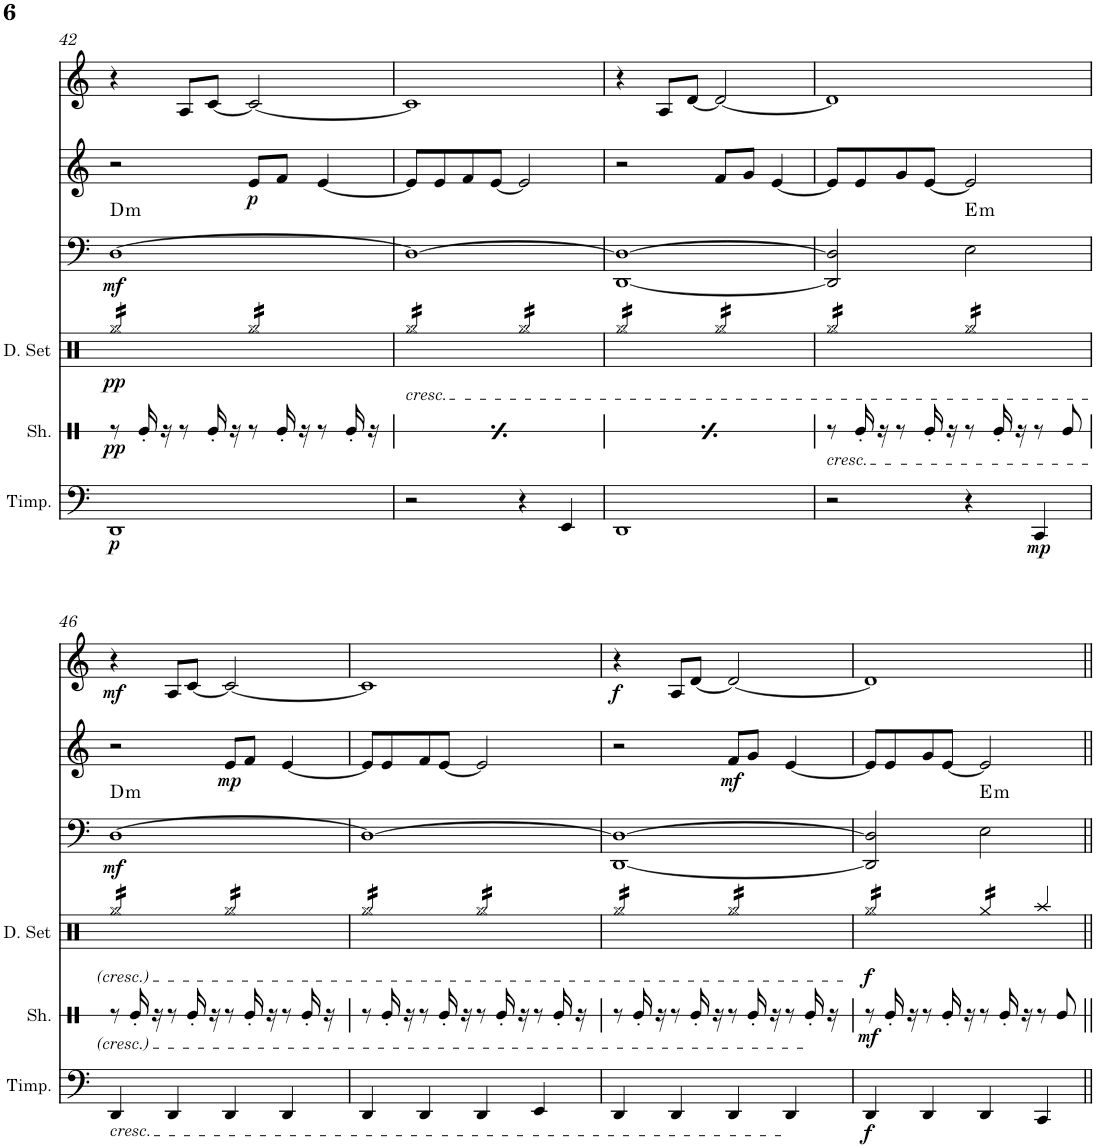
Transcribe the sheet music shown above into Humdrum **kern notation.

**kern	**dynam	**kern	**dynam	**kern	**dynam	**kern	**dynam	**harte	**kern	**dynam	**kern	**dynam
*part6	*part6	*part5	*part5	*part4	*part4	*part3	*part3	*part3	*part2	*part2	*part1	*part1
*staff6	*staff6	*staff5	*staff5	*staff4	*staff4	*staff3	*staff3	*	*staff2	*staff2	*staff1	*staff1
*I"Timpani	*	*I"Shaker	*	*I"Drumset	*	*I"Part	*	*	*I"Part	*	*I"Part	*
*I'Timp.	*	*I'Sh.	*	*I'D. Set	*	*	*	*	*	*	*	*
!!LO:PB:g=z
*clefF4	*	*clefX	*	*clefX	*	*clefF4	*	*	*clefG2	*	*clefG2	*
*k[]	*	*k[]	*	*k[]	*	*k[]	*	*	*k[]	*	*k[]	*
*M4/4	*	*M4/4	*	*M4/4	*	*M4/4	*	*	*M4/4	*	*M4/4	*
=42	=42	=42	=42	=42	=42	=42	=42	=42	=42	=42	=42	=42
!	!LO:DY:b	!	!LO:DY:b	!	!LO:DY:b	!	!LO:DY:b	!LO:H:kt=m	!	!	!	!
*	*	*	*	*tremolo	*	*	*	*	*	*	*	*
1DD	p	8r	pp	16Rgg/LL	pp	[1D	mf	D:min	2r	.	4r	.
.	.	.	.	16Rgg/	.	.	.	.	.	.	.	.
.	.	16Re'/	.	16Rgg/	.	.	.	.	.	.	.	.
.	.	16r	.	16Rgg/	.	.	.	.	.	.	.	.
.	.	8r	.	16Rgg/	.	.	.	.	.	.	8A/L	.
.	.	.	.	16Rgg/	.	.	.	.	.	.	.	.
.	.	16Re'/	.	16Rgg/	.	.	.	.	.	.	[8c/J	.
.	.	16r	.	16Rgg/JJ	.	.	.	.	.	.	.	.
!	!	!	!	!	!	!	!	!	!	!LO:DY:b	!	!
.	.	8r	.	16Rgg/LL	.	.	.	.	8e/L	p	2c/_	.
.	.	.	.	16Rgg/	.	.	.	.	.	.	.	.
.	.	16Re'/	.	16Rgg/	.	.	.	.	8f/J	.	.	.
.	.	16r	.	16Rgg/	.	.	.	.	.	.	.	.
.	.	8r	.	16Rgg/	.	.	.	.	[4e/	.	.	.
.	.	.	.	16Rgg/	.	.	.	.	.	.	.	.
.	.	16Re'/	.	16Rgg/	.	.	.	.	.	.	.	.
.	.	16r	.	16Rgg/JJ	.	.	.	.	.	.	.	.
=43	=43	=43	=43	=43	=43	=43	=43	=43	=43	=43	=43	=43
!	!	!	!	!LO:TX:b:i:t=cresc.	!	!	!	!	!	!	!	!
!	!	!	!LO:DY:b	!	!	!	!	!	!	!	!	!
2r	.	8r	pp	16Rgg/LL	.	1D_	.	.	8e/L]	.	1c]	.
.	.	.	.	16Rgg/	.	.	.	.	.	.	.	.
.	.	16Re'/	.	16Rgg/	.	.	.	.	8e/	.	.	.
.	.	16r	.	16Rgg/	.	.	.	.	.	.	.	.
.	.	8r	.	16Rgg/	.	.	.	.	8f/	.	.	.
.	.	.	.	16Rgg/	.	.	.	.	.	.	.	.
.	.	16Re'/	.	16Rgg/	.	.	.	.	[8e/J	.	.	.
.	.	16r	.	16Rgg/JJ	.	.	.	.	.	.	.	.
4r	.	8r	.	16Rgg/LL	.	.	.	.	2e/]	.	.	.
.	.	.	.	16Rgg/	.	.	.	.	.	.	.	.
.	.	16Re'/	.	16Rgg/	.	.	.	.	.	.	.	.
.	.	16r	.	16Rgg/	.	.	.	.	.	.	.	.
4EE/	.	8r	.	16Rgg/	.	.	.	.	.	.	.	.
.	.	.	.	16Rgg/	.	.	.	.	.	.	.	.
.	.	16Re'/	.	16Rgg/	.	.	.	.	.	.	.	.
.	.	16r	.	16Rgg/JJ	.	.	.	.	.	.	.	.
=44	=44	=44	=44	=44	=44	=44	=44	=44	=44	=44	=44	=44
!	!	!	!LO:DY:b	!	!	!	!	!	!	!	!	!
1DD	.	8r	pp	16Rgg/LL	.	[1DD 1D_	.	.	2r	.	4r	.
.	.	.	.	16Rgg/	.	.	.	.	.	.	.	.
.	.	16Re'/	.	16Rgg/	.	.	.	.	.	.	.	.
.	.	16r	.	16Rgg/	.	.	.	.	.	.	.	.
.	.	8r	.	16Rgg/	.	.	.	.	.	.	8A/L	.
.	.	.	.	16Rgg/	.	.	.	.	.	.	.	.
.	.	16Re'/	.	16Rgg/	.	.	.	.	.	.	[8d/J	.
.	.	16r	.	16Rgg/JJ	.	.	.	.	.	.	.	.
.	.	8r	.	16Rgg/LL	.	.	.	.	8f/L	.	2d/_	.
.	.	.	.	16Rgg/	.	.	.	.	.	.	.	.
.	.	16Re'/	.	16Rgg/	.	.	.	.	8g/J	.	.	.
.	.	16r	.	16Rgg/	.	.	.	.	.	.	.	.
.	.	8r	.	16Rgg/	.	.	.	.	[4e/	.	.	.
.	.	.	.	16Rgg/	.	.	.	.	.	.	.	.
.	.	16Re'/	.	16Rgg/	.	.	.	.	.	.	.	.
.	.	16r	.	16Rgg/JJ	.	.	.	.	.	.	.	.
=45	=45	=45	=45	=45	=45	=45	=45	=45	=45	=45	=45	=45
!	!	!LO:TX:b:i:t=cresc.	!	!	!	!	!	!	!	!	!	!
2r	.	8r	.	16Rgg/LL	.	2DD/] 2D/]	.	.	8e/L]	.	1d]	.
.	.	.	.	16Rgg/	.	.	.	.	.	.	.	.
.	.	16Re'/	.	16Rgg/	.	.	.	.	8e/	.	.	.
.	.	16r	.	16Rgg/	.	.	.	.	.	.	.	.
.	.	8r	.	16Rgg/	.	.	.	.	8g/	.	.	.
.	.	.	.	16Rgg/	.	.	.	.	.	.	.	.
.	.	16Re'/	.	16Rgg/	.	.	.	.	[8e/J	.	.	.
.	.	16r	.	16Rgg/JJ	.	.	.	.	.	.	.	.
!	!	!	!	!	!	!	!	!LO:H:kt=m	!	!	!	!
4r	.	8r	.	16Rgg/LL	.	2E\	.	E:min	2e/]	.	.	.
.	.	.	.	16Rgg/	.	.	.	.	.	.	.	.
.	.	16Re'/	.	16Rgg/	.	.	.	.	.	.	.	.
.	.	16r	.	16Rgg/	.	.	.	.	.	.	.	.
!	!LO:DY:b	!	!	!	!	!	!	!	!	!	!	!
4CC/	mp	8r	.	16Rgg/	.	.	.	.	.	.	.	.
.	.	.	.	16Rgg/	.	.	.	.	.	.	.	.
.	.	8Re/	.	16Rgg/	.	.	.	.	.	.	.	.
.	.	.	.	16Rgg/JJ	.	.	.	.	.	.	.	.
!!LO:LB:g=z
=46	=46	=46	=46	=46	=46	=46	=46	=46	=46	=46	=46	=46
!LO:TX:b:i:t=cresc.	!	!	!	!	!	!	!	!	!	!	!	!
!	!	!	!	!	!	!	!LO:DY:b	!LO:H:kt=m	!	!	!	!LO:DY:b
4DD/	.	8r	.	16Rgg/LL	.	[1D	mf	D:min	2r	.	4r	mf
.	.	.	.	16Rgg/	.	.	.	.	.	.	.	.
.	.	16Re'/	.	16Rgg/	.	.	.	.	.	.	.	.
.	.	16r	.	16Rgg/	.	.	.	.	.	.	.	.
4DD/	.	8r	.	16Rgg/	.	.	.	.	.	.	8A/L	.
.	.	.	.	16Rgg/	.	.	.	.	.	.	.	.
.	.	16Re'/	.	16Rgg/	.	.	.	.	.	.	[8c/J	.
.	.	16r	.	16Rgg/JJ	.	.	.	.	.	.	.	.
!	!	!	!	!	!	!	!	!	!	!LO:DY:b	!	!
4DD/	.	8r	.	16Rgg/LL	.	.	.	.	8e/L	mp	2c/_	.
.	.	.	.	16Rgg/	.	.	.	.	.	.	.	.
.	.	16Re'/	.	16Rgg/	.	.	.	.	8f/J	.	.	.
.	.	16r	.	16Rgg/	.	.	.	.	.	.	.	.
4DD/	.	8r	.	16Rgg/	.	.	.	.	[4e/	.	.	.
.	.	.	.	16Rgg/	.	.	.	.	.	.	.	.
.	.	16Re'/	.	16Rgg/	.	.	.	.	.	.	.	.
.	.	16r	.	16Rgg/JJ	.	.	.	.	.	.	.	.
=47	=47	=47	=47	=47	=47	=47	=47	=47	=47	=47	=47	=47
4DD/	.	8r	.	16Rgg/LL	.	1D_	.	.	8e/L]	.	1c]	.
.	.	.	.	16Rgg/	.	.	.	.	.	.	.	.
.	.	16Re'/	.	16Rgg/	.	.	.	.	8e/	.	.	.
.	.	16r	.	16Rgg/	.	.	.	.	.	.	.	.
4DD/	.	8r	.	16Rgg/	.	.	.	.	8f/	.	.	.
.	.	.	.	16Rgg/	.	.	.	.	.	.	.	.
.	.	16Re'/	.	16Rgg/	.	.	.	.	[8e/J	.	.	.
.	.	16r	.	16Rgg/JJ	.	.	.	.	.	.	.	.
4DD/	.	8r	.	16Rgg/LL	.	.	.	.	2e/]	.	.	.
.	.	.	.	16Rgg/	.	.	.	.	.	.	.	.
.	.	16Re'/	.	16Rgg/	.	.	.	.	.	.	.	.
.	.	16r	.	16Rgg/	.	.	.	.	.	.	.	.
4EE/	.	8r	.	16Rgg/	.	.	.	.	.	.	.	.
.	.	.	.	16Rgg/	.	.	.	.	.	.	.	.
.	.	16Re'/	.	16Rgg/	.	.	.	.	.	.	.	.
.	.	16r	.	16Rgg/JJ	.	.	.	.	.	.	.	.
=48	=48	=48	=48	=48	=48	=48	=48	=48	=48	=48	=48	=48
!	!	!	!	!	!	!	!	!	!	!	!	!LO:DY:b
4DD/	.	8r	.	16Rgg/LL	.	[1DD 1D_	.	.	2r	.	4r	f
.	.	.	.	16Rgg/	.	.	.	.	.	.	.	.
.	.	16Re'/	.	16Rgg/	.	.	.	.	.	.	.	.
.	.	16r	.	16Rgg/	.	.	.	.	.	.	.	.
4DD/	.	8r	.	16Rgg/	.	.	.	.	.	.	8A/L	.
.	.	.	.	16Rgg/	.	.	.	.	.	.	.	.
.	.	16Re'/	.	16Rgg/	.	.	.	.	.	.	[8d/J	.
.	.	16r	.	16Rgg/JJ	.	.	.	.	.	.	.	.
!	!	!	!	!	!	!	!	!	!	!LO:DY:b	!	!
4DD/	.	8r	.	16Rgg/LL	.	.	.	.	8f/L	mf	2d/_	.
.	.	.	.	16Rgg/	.	.	.	.	.	.	.	.
.	.	16Re'/	.	16Rgg/	.	.	.	.	8g/J	.	.	.
.	.	16r	.	16Rgg/	.	.	.	.	.	.	.	.
4DD/	.	8r	.	16Rgg/	.	.	.	.	[4e/	.	.	.
.	.	.	.	16Rgg/	.	.	.	.	.	.	.	.
.	.	16Re'/	.	16Rgg/	.	.	.	.	.	.	.	.
.	.	16r	.	16Rgg/JJ	.	.	.	.	.	.	.	.
=49	=49	=49	=49	=49	=49	=49	=49	=49	=49	=49	=49	=49
!	!LO:DY:b	!	!LO:DY:b	!	!LO:DY:b	!	!	!	!	!	!	!
4DD/	f	8r	mf	16Rgg/LL	f	2DD/] 2D/]	.	.	8e/L]	.	1d]	.
.	.	.	.	16Rgg/	.	.	.	.	.	.	.	.
.	.	16Re'/	.	16Rgg/	.	.	.	.	8e/	.	.	.
.	.	16r	.	16Rgg/	.	.	.	.	.	.	.	.
4DD/	.	8r	.	16Rgg/	.	.	.	.	8g/	.	.	.
.	.	.	.	16Rgg/	.	.	.	.	.	.	.	.
.	.	16Re'/	.	16Rgg/	.	.	.	.	[8e/J	.	.	.
.	.	16r	.	16Rgg/JJ	.	.	.	.	.	.	.	.
!	!	!	!	!	!	!	!	!LO:H:kt=m	!	!	!	!
4DD/	.	8r	.	16Rgg/LL	.	2E\	.	E:min	2e/]	.	.	.
.	.	.	.	16Rgg/	.	.	.	.	.	.	.	.
.	.	16Re'/	.	16Rgg/	.	.	.	.	.	.	.	.
.	.	16r	.	16Rgg/JJ	.	.	.	.	.	.	.	.
*	*	*	*	*Xtremolo	*	*	*	*	*	*	*	*
4CC/	.	8r	.	4Raa/	.	.	.	.	.	.	.	.
.	.	8Re/	.	.	.	.	.	.	.	.	.	.
=||	=||	=||	=||	=||	=||	=||	=||	=||	=||	=||	=||	=||
*-	*-	*-	*-	*-	*-	*-	*-	*-	*-	*-	*-	*-
